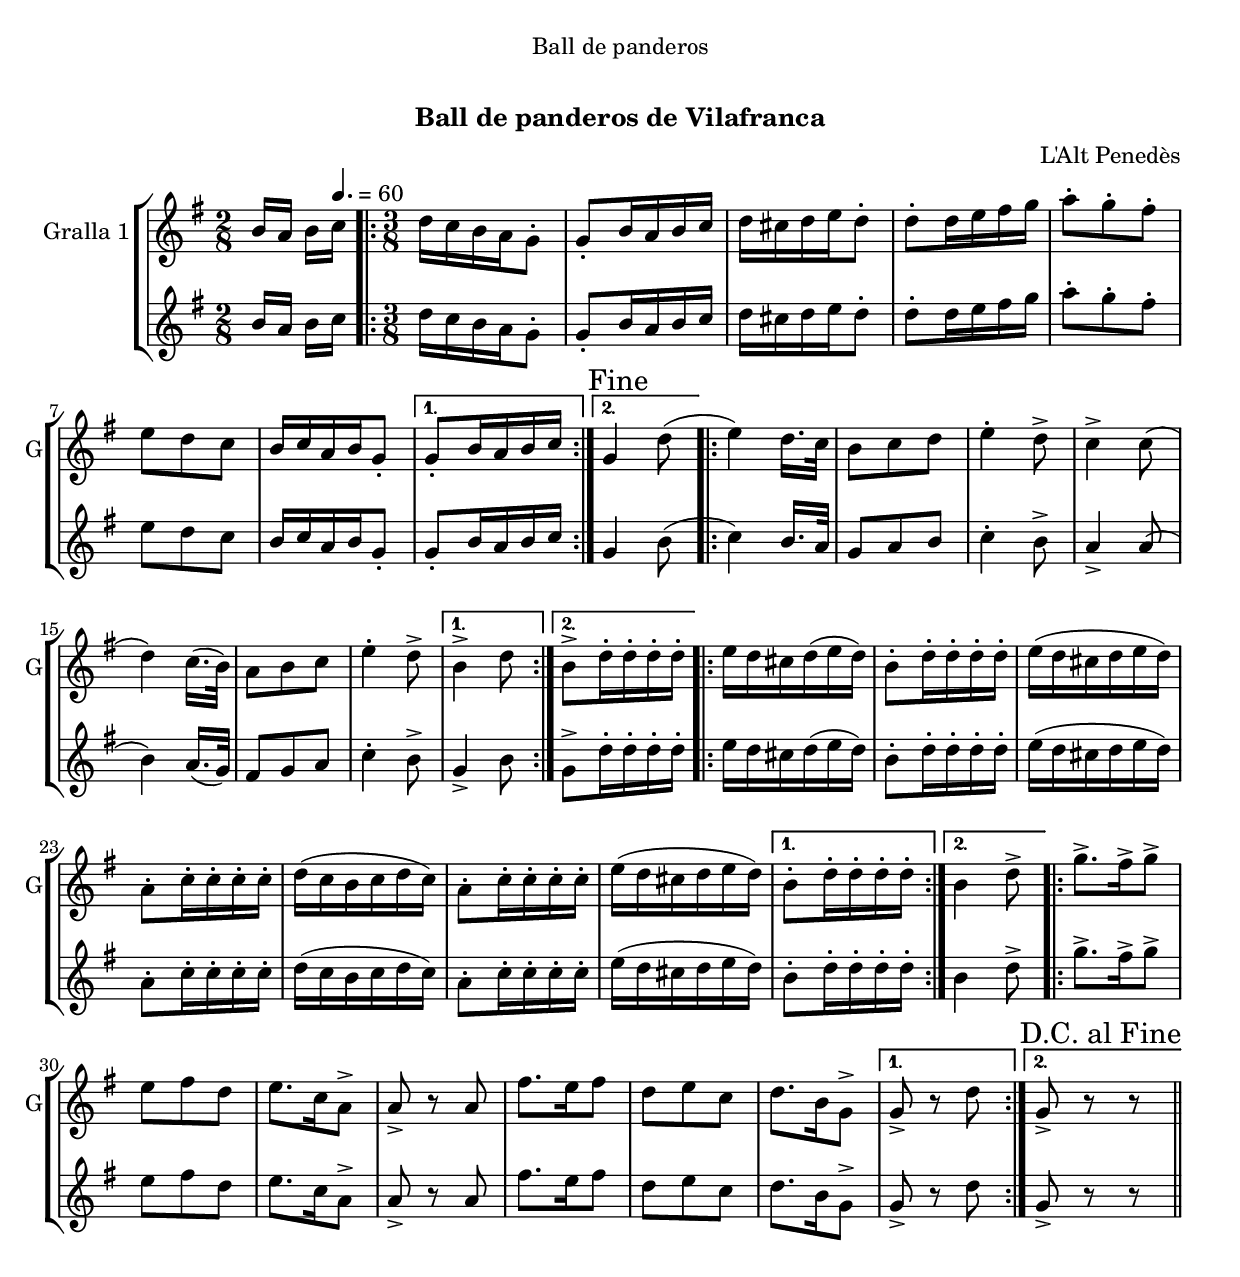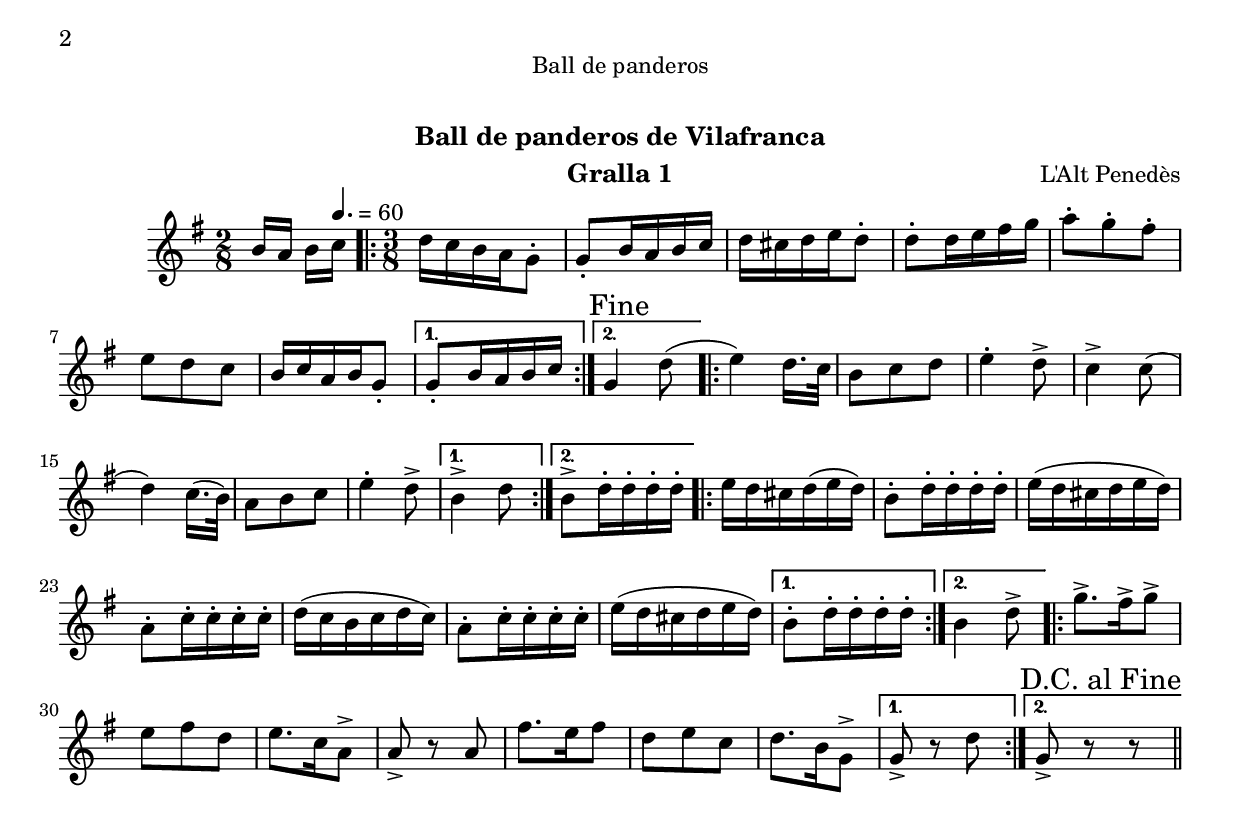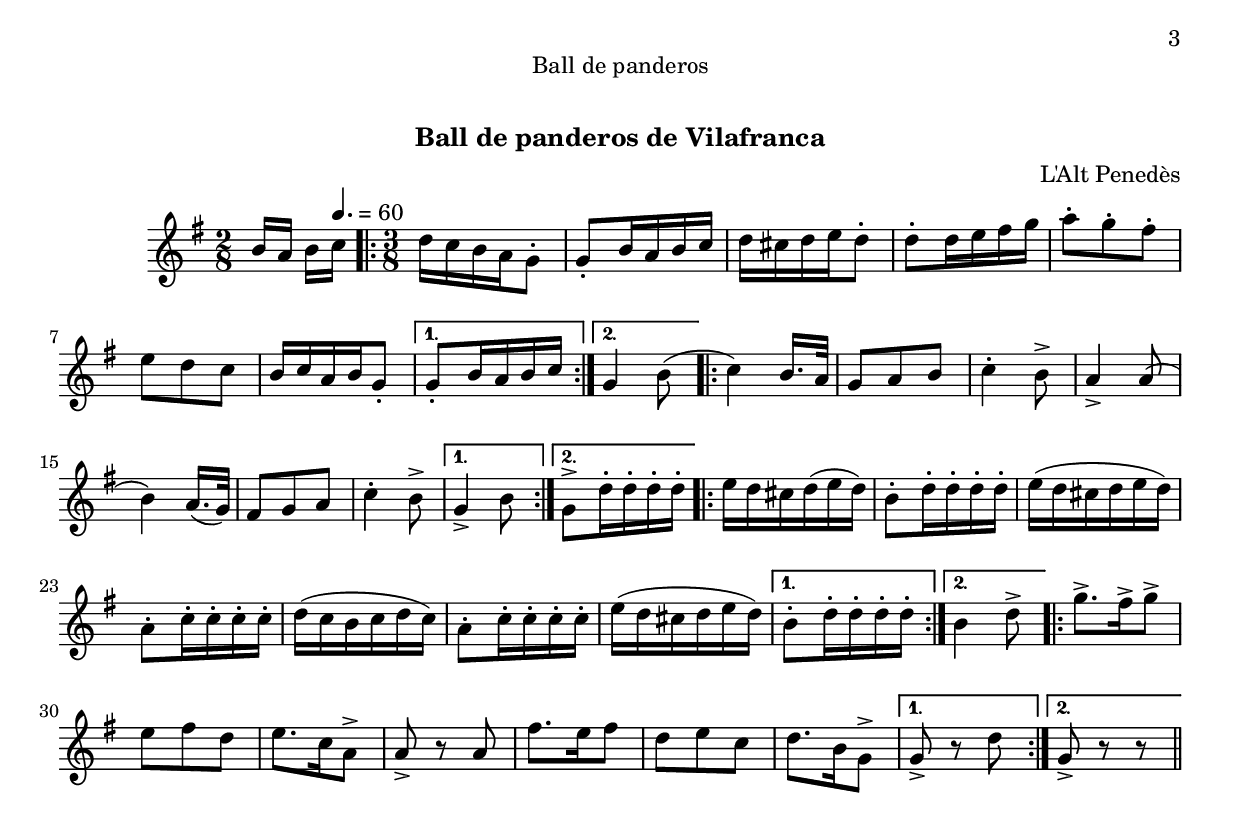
\version "2.16.0"

\header {
  dedication="Ball de panderos"
  title="  "
  subtitle="Ball de panderos de Vilafranca"
  subsubtitle=""
  poet=""
  meter=""
  piece=""
  composer="L'Alt Penedès"
  arranger=""
  opus=""
  instrument=""
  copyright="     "
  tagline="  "
}

liniaroAa =
\relative b'
{
  \clef treble
  \key g \major
  \time 2/8
  b16 a b \tempo 4. = 60 c  |
  \time 3/8   \repeat volta 2 { d16 c b a g8-.  |
  g8-. b16 a b c  |
  d16 cis d e d8-.  |
  %05
  d8-. d16 e fis g  |
  a8-. g-. fis-.  |
  e8 d c  |
  b16 c a b g8-. }
  \alternative { { g8-. b16 a b c }
  %10
  { \mark "Fine" g4 d'8 ( } }
  \repeat volta 2 { e4 ) d16. c32   |
  b8 c d  |
  e4-. d8->  |
  c4-> c8 (  |
  %15
  d4 ) c16. ( b32 )  |
  a8 b c  |
  e4-. d8-> }
  \alternative { { b4-> d8 }
  { b8-> d16-. d-. d-. d-. } }
  %20
  \repeat volta 2 { e16 d cis d ( e d )  |
  b8-. d16-. d-. d-. d-.  |
  e16 ( d cis d e d )  |
  a8-. c16-. c-. c-. c-.  |
  d16 ( c b c d c )  |
  %25
  a8-. c16-. c-. c-. c-.  |
  e16 ( d cis d e d ) }
  \alternative { { b8-. d16-. d-. d-. d-. }
  { b4 d8-> } }
  \repeat volta 2 { g8.-> fis16-> g8->  |
  %30
  e8 fis d  |
  e8. c16 a8->  |
  a8-> r a  |
  fis'8. e16 fis8  |
  d8 e c  |
  %35
  d8. b16 g8-> }
  \alternative { { g8-> r d' }
  { \mark "D.C. al Fine" g,8-> r r } } \bar "||"
}

liniaroAb =
\relative b'
{
  \clef treble
  \key g \major
  \time 2/8
  b16 a b \tempo 4. = 60 c  |
  \time 3/8   \repeat volta 2 { d16 c b a g8-.  |
  g8-. b16 a b c  |
  d16 cis d e d8-.  |
  %05
  d8-. d16 e fis g  |
  a8-. g-. fis-.  |
  e8 d c  |
  b16 c a b g8-. }
  \alternative { { g8-. b16 a b c }
  %10
  { g4 b8 ( } }
  \repeat volta 2 { c4 ) b16. a32   |
  g8 a b  |
  c4-. b8->  |
  a4-> a8 (  |
  %15
  b4 ) a16. ( g32 )  |
  fis8 g a  |
  c4-. b8-> }
  \alternative { { g4-> b8 }
  { g8-> d'16-. d-. d-. d-. } }
  %20
  \repeat volta 2 { e16 d cis d ( e d )  |
  b8-. d16-. d-. d-. d-.  |
  e16 ( d cis d e d )  |
  a8-. c16-. c-. c-. c-.  |
  d16 ( c b c d c )  |
  %25
  a8-. c16-. c-. c-. c-.  |
  e16 ( d cis d e d ) }
  \alternative { { b8-. d16-. d-. d-. d-. }
  { b4 d8-> } }
  \repeat volta 2 { g8.-> fis16-> g8->  |
  %30
  e8 fis d  |
  e8. c16 a8->  |
  a8-> r a  |
  fis'8. e16 fis8  |
  d8 e c  |
  %35
  d8. b16 g8-> }
  \alternative { { g8-> r d' }
  { g,8-> r r } } \bar "||"
}

\bookpart {
  \score {
    \new StaffGroup {
      \override Score.RehearsalMark #'self-alignment-X = #LEFT
      <<
        \new Staff \with {instrumentName = #"Gralla 1" shortInstrumentName = #"G"} \liniaroAa
        \new Staff \with {instrumentName = #"" shortInstrumentName = #" "} \liniaroAb
      >>
    }
    \layout {}
  }\score { \unfoldRepeats
    \new StaffGroup {
      \override Score.RehearsalMark #'self-alignment-X = #LEFT
      <<
        \new Staff \with {instrumentName = #"Gralla 1" shortInstrumentName = #"G"} \liniaroAa
        \new Staff \with {instrumentName = #"" shortInstrumentName = #" "} \liniaroAb
      >>
    }
    \midi {}
  }
}

\bookpart {
  \header {instrument="Gralla 1"}
  \score {
    \new StaffGroup {
      \override Score.RehearsalMark #'self-alignment-X = #LEFT
      <<
        \new Staff \liniaroAa
      >>
    }
    \layout {}
  }\score { \unfoldRepeats
    \new StaffGroup {
      \override Score.RehearsalMark #'self-alignment-X = #LEFT
      <<
        \new Staff \liniaroAa
      >>
    }
    \midi {}
  }
}

\bookpart {
  \header {instrument=""}
  \score {
    \new StaffGroup {
      \override Score.RehearsalMark #'self-alignment-X = #LEFT
      <<
        \new Staff \liniaroAb
      >>
    }
    \layout {}
  }\score { \unfoldRepeats
    \new StaffGroup {
      \override Score.RehearsalMark #'self-alignment-X = #LEFT
      <<
        \new Staff \liniaroAb
      >>
    }
    \midi {}
  }
}

